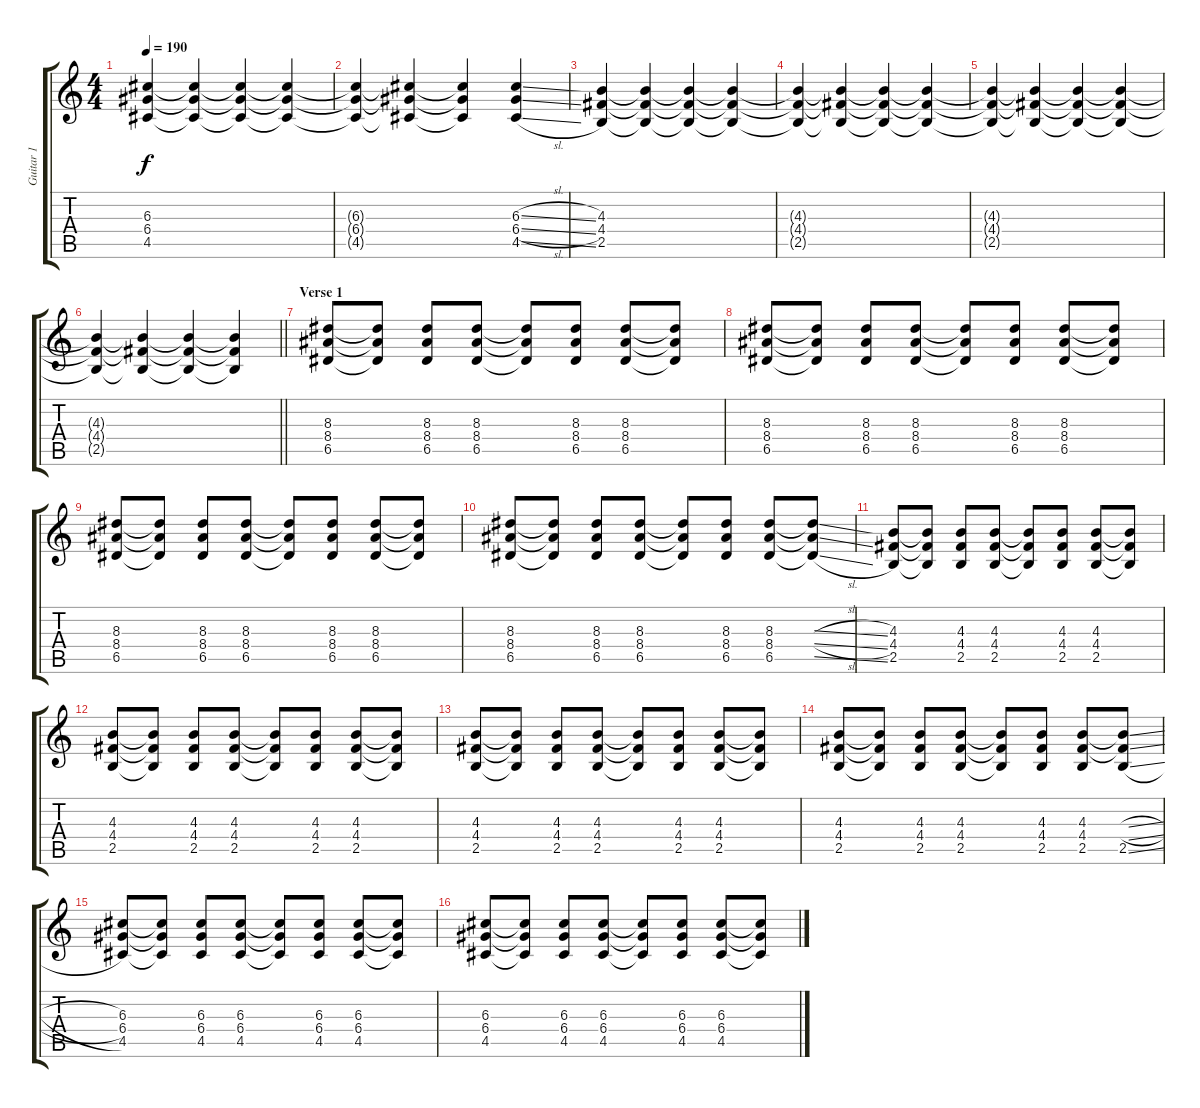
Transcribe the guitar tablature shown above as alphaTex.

\track ("Guitar 1" "Guitar 1") {instrument distortionguitar}
\staff {score tabs}
\tuning (E4 B3 G3 D3 A2 E2) {hide}
\ts (4 4)
\tempo 190
\clef g2
\ks c
(6.3{t} 6.4{t} 4.5{t}).4{dy f} (6.3{t} 6.4{t} 4.5{t}).4 (6.3{t} 6.4{t} 4.5{t}).4 (6.3{t} 6.4{t} 4.5{t}).4 |
(6.3{t} 6.4{t} 4.5{t}).4 (6.3{t} 6.4{t} 4.5{t}).4 (6.3{t} 6.4{t} 4.5{t}).4 (6.3{sl} 6.4{sl} 4.5{sl}).4 |
(4.3 4.4 2.5).4 (4.3{t} 4.4{t} 2.5{t}).4 (4.3{t} 4.4{t} 2.5{t}).4 (4.3{t} 4.4{t} 2.5{t}).4 |
(4.3{t} 4.4{t} 2.5{t}).4 (4.3{t} 4.4{t} 2.5{t}).4 (4.3{t} 4.4{t} 2.5{t}).4 (4.3{t} 4.4{t} 2.5{t}).4 |
(4.3{t} 4.4{t} 2.5{t}).4 (4.3{t} 4.4{t} 2.5{t}).4 (4.3{t} 4.4{t} 2.5{t}).4 (4.3{t} 4.4{t} 2.5{t}).4 |
\barLineRight lightlight
(4.3{t} 4.4{t} 2.5{t}).4 (4.3{t} 4.4{t} 2.5{t}).4 (4.3{t} 4.4{t} 2.5{t}).4 (4.3{t} 4.4{t} 2.5{t}).4 |
\section ("" "Verse 1")
(8.3 8.4 6.5).8 (8.3{t} 8.4{t} 6.5{t}).8 (8.3 8.4 6.5).8 (8.3 8.4 6.5).8 (8.3{t} 8.4{t} 6.5{t}).8 (8.3 8.4 6.5).8 (8.3 8.4 6.5).8 (8.3{t} 8.4{t} 6.5{t}).8 |
(8.3 8.4 6.5).8 (8.3{t} 8.4{t} 6.5{t}).8 (8.3 8.4 6.5).8 (8.3 8.4 6.5).8 (8.3{t} 8.4{t} 6.5{t}).8 (8.3 8.4 6.5).8 (8.3 8.4 6.5).8 (8.3{t} 8.4{t} 6.5{t}).8 |
(8.3 8.4 6.5).8 (8.3{t} 8.4{t} 6.5{t}).8 (8.3 8.4 6.5).8 (8.3 8.4 6.5).8 (8.3{t} 8.4{t} 6.5{t}).8 (8.3 8.4 6.5).8 (8.3 8.4 6.5).8 (8.3{t} 8.4{t} 6.5{t}).8 |
(8.3 8.4 6.5).8 (8.3{t} 8.4{t} 6.5{t}).8 (8.3 8.4 6.5).8 (8.3 8.4 6.5).8 (8.3{t} 8.4{t} 6.5{t}).8 (8.3 8.4 6.5).8 (8.3 8.4 6.5).8 (8.3{sl t} 8.4{sl t} 6.5{sl t}).8 |
(4.3 4.4 2.5).8 (4.3{t} 4.4{t} 2.5{t}).8 (4.3 4.4 2.5).8 (4.3 4.4 2.5).8 (4.3{t} 4.4{t} 2.5{t}).8 (4.3 4.4 2.5).8 (4.3 4.4 2.5).8 (4.3{t} 4.4{t} 2.5{t}).8 |
(4.3 4.4 2.5).8 (4.3{t} 4.4{t} 2.5{t}).8 (4.3 4.4 2.5).8 (4.3 4.4 2.5).8 (4.3{t} 4.4{t} 2.5{t}).8 (4.3 4.4 2.5).8 (4.3 4.4 2.5).8 (4.3{t} 4.4{t} 2.5{t}).8 |
(4.3 4.4 2.5).8 (4.3{t} 4.4{t} 2.5{t}).8 (4.3 4.4 2.5).8 (4.3 4.4 2.5).8 (4.3{t} 4.4{t} 2.5{t}).8 (4.3 4.4 2.5).8 (4.3 4.4 2.5).8 (4.3{t} 4.4{t} 2.5{t}).8 |
(4.3 4.4 2.5).8 (4.3{t} 4.4{t} 2.5{t}).8 (4.3 4.4 2.5).8 (4.3 4.4 2.5).8 (4.3{t} 4.4{t} 2.5{t}).8 (4.3 4.4 2.5).8 (4.3 4.4 2.5).8 (4.3{sl t} 4.4{sl t} 2.5{sl}).8 |
(6.3 6.4 4.5).8 (6.3{t} 6.4{t} 4.5{t}).8 (6.3 6.4 4.5).8 (6.3 6.4 4.5).8 (6.3{t} 6.4{t} 4.5{t}).8 (6.3 6.4 4.5).8 (6.3 6.4 4.5).8 (6.3{t} 6.4{t} 4.5{t}).8 |
(6.3 6.4 4.5).8 (6.3{t} 6.4{t} 4.5{t}).8 (6.3 6.4 4.5).8 (6.3 6.4 4.5).8 (6.3{t} 6.4{t} 4.5{t}).8 (6.3 6.4 4.5).8 (6.3 6.4 4.5).8 (6.3{t} 6.4{t} 4.5{t}).8
